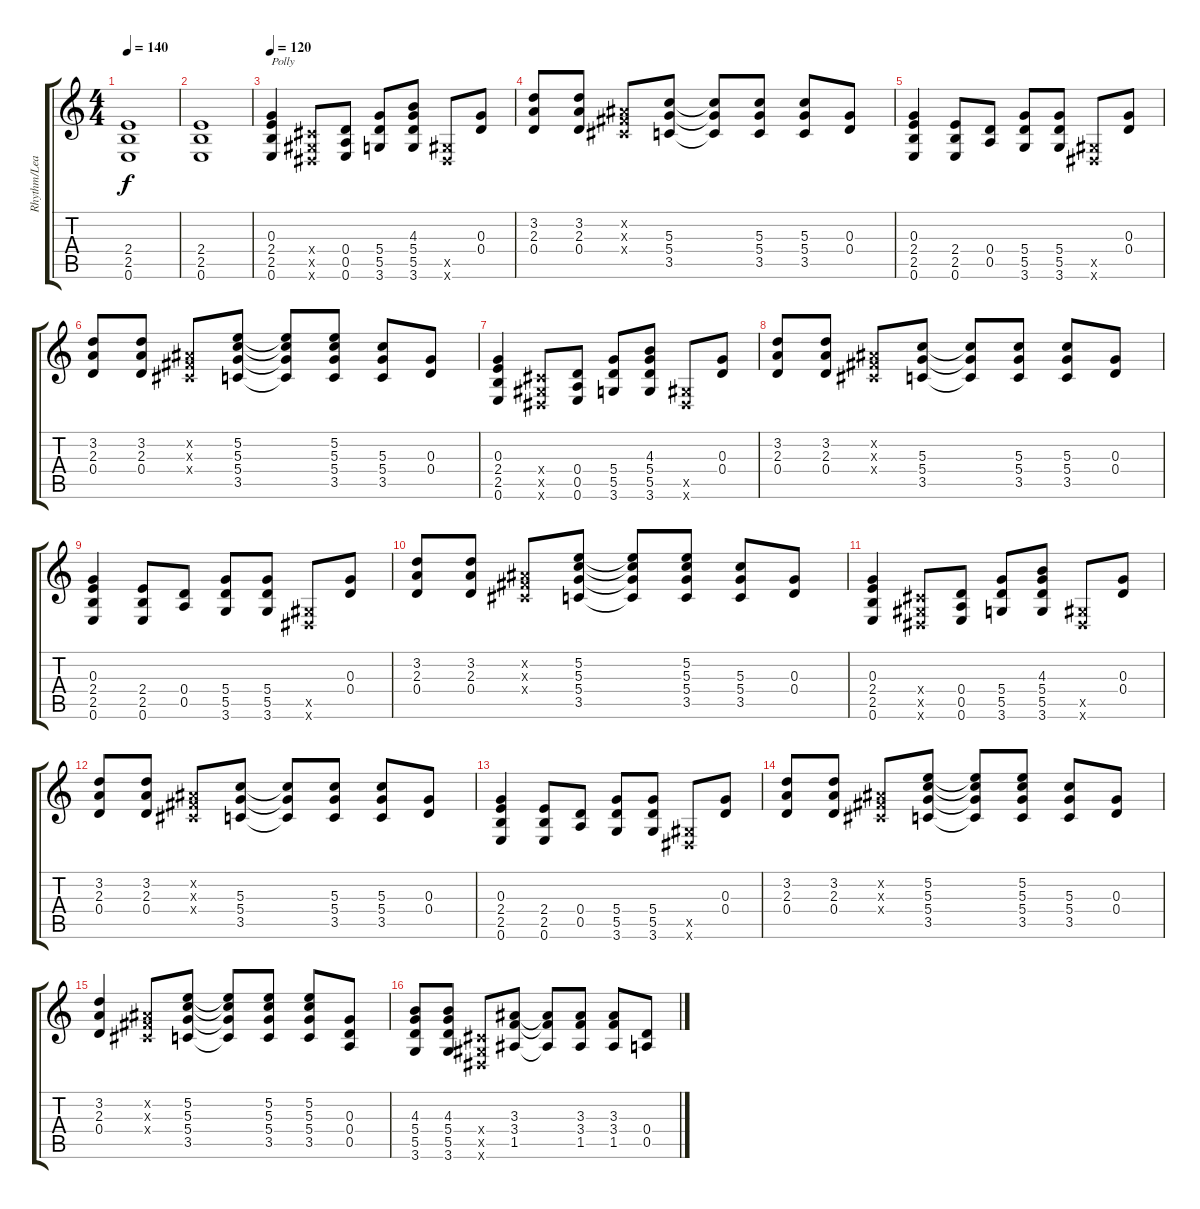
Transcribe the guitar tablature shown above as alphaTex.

\track ("Rhythm/Lead" "Rhythm/Lea") {instrument distortionguitar}
\staff {score tabs}
\tuning (E4 B3 G3 D3 A2 E2) {hide}
\ts (4 4)
\tempo 140
\clef g2
\ks c
(2.4{t} 2.5{t} 0.6{t}).1{dy f} |
(2.4 2.5 0.6).1 |
\tempo 120
(0.3 2.4 2.5 0.6).4{txt "Polly" instrument acousticguitarsteel} (-1.4{x} -1.5{x} -1.6{x}).8 (0.4 0.5 0.6).8 (5.4 5.5 3.6).8 (4.3 5.4 5.5 3.6).8 (-1.5{x} -1.6{x}).8 (0.3 0.4).8 |
(3.2 2.3 0.4).8 (3.2 2.3 0.4).8 (-1.2{x} -1.3{x} -1.4{x}).8 (5.3 5.4 3.5).8 (5.3{t} 5.4{t} 3.5{t}).8 (5.3 5.4 3.5).8 (5.3 5.4 3.5).8 (0.3 0.4).8 |
(0.3 2.4 2.5 0.6).4 (2.4 2.5 0.6).8 (0.4 0.5).8 (5.4 5.5 3.6).8 (5.4 5.5 3.6).8 (-1.5{x} -1.6{x}).8 (0.3 0.4).8 |
(3.2 2.3 0.4).8 (3.2 2.3 0.4).8 (-1.2{x} -1.3{x} -1.4{x}).8 (5.2 5.3 5.4 3.5).8 (5.2{t} 5.3{t} 5.4{t} 3.5{t}).8 (5.2 5.3 5.4 3.5).8 (5.3 5.4 3.5).8 (0.3 0.4).8 |
(0.3 2.4 2.5 0.6).4 (-1.4{x} -1.5{x} -1.6{x}).8 (0.4 0.5 0.6).8 (5.4 5.5 3.6).8 (4.3 5.4 5.5 3.6).8 (-1.5{x} -1.6{x}).8 (0.3 0.4).8 |
(3.2 2.3 0.4).8 (3.2 2.3 0.4).8 (-1.2{x} -1.3{x} -1.4{x}).8 (5.3 5.4 3.5).8 (5.3{t} 5.4{t} 3.5{t}).8 (5.3 5.4 3.5).8 (5.3 5.4 3.5).8 (0.3 0.4).8 |
(0.3 2.4 2.5 0.6).4 (2.4 2.5 0.6).8 (0.4 0.5).8 (5.4 5.5 3.6).8 (5.4 5.5 3.6).8 (-1.5{x} -1.6{x}).8 (0.3 0.4).8 |
(3.2 2.3 0.4).8 (3.2 2.3 0.4).8 (-1.2{x} -1.3{x} -1.4{x}).8 (5.2 5.3 5.4 3.5).8 (5.2{t} 5.3{t} 5.4{t} 3.5{t}).8 (5.2 5.3 5.4 3.5).8 (5.3 5.4 3.5).8 (0.3 0.4).8 |
(0.3 2.4 2.5 0.6).4 (-1.4{x} -1.5{x} -1.6{x}).8 (0.4 0.5 0.6).8 (5.4 5.5 3.6).8 (4.3 5.4 5.5 3.6).8 (-1.5{x} -1.6{x}).8 (0.3 0.4).8 |
(3.2 2.3 0.4).8 (3.2 2.3 0.4).8 (-1.2{x} -1.3{x} -1.4{x}).8 (5.3 5.4 3.5).8 (5.3{t} 5.4{t} 3.5{t}).8 (5.3 5.4 3.5).8 (5.3 5.4 3.5).8 (0.3 0.4).8 |
(0.3 2.4 2.5 0.6).4 (2.4 2.5 0.6).8 (0.4 0.5).8 (5.4 5.5 3.6).8 (5.4 5.5 3.6).8 (-1.5{x} -1.6{x}).8 (0.3 0.4).8 |
(3.2 2.3 0.4).8 (3.2 2.3 0.4).8 (-1.2{x} -1.3{x} -1.4{x}).8 (5.2 5.3 5.4 3.5).8 (5.2{t} 5.3{t} 5.4{t} 3.5{t}).8 (5.2 5.3 5.4 3.5).8 (5.3 5.4 3.5).8 (0.3 0.4).8 |
(3.2 2.3 0.4).4 (-1.2{x} -1.3{x} -1.4{x}).8 (5.2 5.3 5.4 3.5).8 (5.2{t} 5.3{t} 5.4{t} 3.5{t}).8 (5.2 5.3 5.4 3.5).8 (5.2 5.3 5.4 3.5).8 (0.3 0.4 0.5).8 |
(4.3 5.4 5.5 3.6).8 (4.3 5.4 5.5 3.6).8 (-1.4{x} -1.5{x} -1.6{x}).8 (3.3 3.4 1.5).8 (3.3{t} 3.4{t} 1.5{t}).8 (3.3 3.4 1.5).8 (3.3 3.4 1.5).8 (0.4 0.5).8
